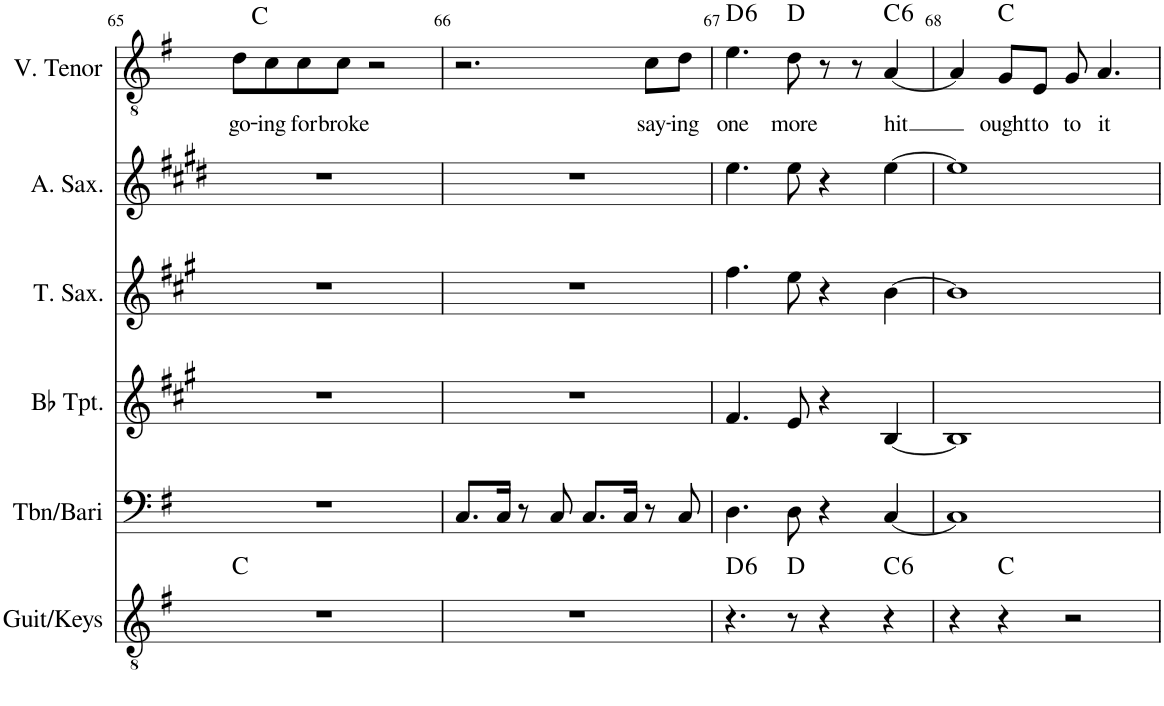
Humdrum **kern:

**kern	**harte	**kern	**kern	**kern	**kern	**kern	**text	**harte
*part6	*part6	*part5	*part4	*part3	*part2	*part1	*part1	*part1
*staff6	*	*staff5	*staff4	*staff3	*staff2	*staff1	*staff1	*
*I"Guit/Keys	*	*I"Tbn/Bari	*I"Bb Trumpet	*I"Tenor Saxophone	*I"Alto Saxophone	*I"V. Tenor	*	*
*I'Guit/Keys	*	*I'Tbn/Bari	*I'Bb Tpt.	*I'T. Sax.	*I'A. Sax.	*I'V. Tenor	*	*
!!LO:PB:g=z
*clefGv2	*	*clefF4	*clefG2	*clefG2	*clefG2	*clefGv2	*	*
*	*	*	*Trd1c2	*Trd8c14	*Trd5c9	*	*	*
*k[f#]	*	*k[f#]	*k[f#c#g#]	*k[f#c#g#]	*k[f#c#g#d#]	*k[f#]	*	*
*M4/4	*	*M4/4	*M4/4	*M4/4	*M4/4	*M4/4	*	*
=65	=65	=65	=65	=65	=65	=65	=65	=65
!	!	!	!	!	!	!	!LO:LY:b	!
1r	C:maj	1r	1r	1r	1r	8d\L	go-	C:maj
!	!	!	!	!	!	!	!LO:LY:b	!
.	.	.	.	.	.	8c\	-ing	.
!	!	!	!	!	!	!	!LO:LY:b	!
.	.	.	.	.	.	8c\	for	.
!	!	!	!	!	!	!	!LO:LY:b	!
.	.	.	.	.	.	8c\J	broke	.
.	.	.	.	.	.	2r	.	.
=66	=66	=66	=66	=66	=66	=66	=66	=66
1r	.	8.C/L	1r	1r	1r	2.r	.	.
.	.	16C/Jk	.	.	.	.	.	.
.	.	8r	.	.	.	.	.	.
.	.	8C/	.	.	.	.	.	.
.	.	8.C/L	.	.	.	.	.	.
.	.	16C/Jk	.	.	.	.	.	.
!	!	!	!	!	!	!	!LO:LY:b	!
.	.	8r	.	.	.	8c\L	say-	.
!	!	!	!	!	!	!	!LO:LY:b	!
.	.	8C/	.	.	.	8d\J	-ing	.
=67	=67	=67	=67	=67	=67	=67	=67	=67
!	!LO:H:kt=6	!	!	!	!	!	!LO:LY:b	!LO:H:kt=6
4.r	D:maj6	4.D\	4.f#/	4.ff#\	4.ee\	4.e\	one	D:maj6
!	!	!	!	!	!	!	!LO:LY:b	!
8r	D:maj	8D\	8e/	8ee\	8ee\	8d\	more	D:maj
4r	.	4r	4r	4r	4r	8r	.	.
.	.	.	.	.	.	8r	.	.
!	!LO:H:kt=6	!	!	!	!	!	!LO:LY:b	!LO:H:kt=6
4r	C:maj6	[4C/	[4B/	[4b\	[4ee\	[4A/	hit	C:maj6
=68	=68	=68	=68	=68	=68	=68	=68	=68
4r	.	1C]	1B]	1b]	1ee]	4A/]	.	.
!	!	!	!	!	!	!	!LO:LY:b	!
4r	C:maj	.	.	.	.	8G/L	ought	C:maj
!	!	!	!	!	!	!	!LO:LY:b	!
.	.	.	.	.	.	8E/J	to	.
!	!	!	!	!	!	!	!LO:LY:b	!
2r	.	.	.	.	.	8G/	to	.
!	!	!	!	!	!	!	!LO:LY:b	!
.	.	.	.	.	.	4.A/	it	.
=	=	=	=	=	=	=	=	=
*-	*-	*-	*-	*-	*-	*-	*-	*-
